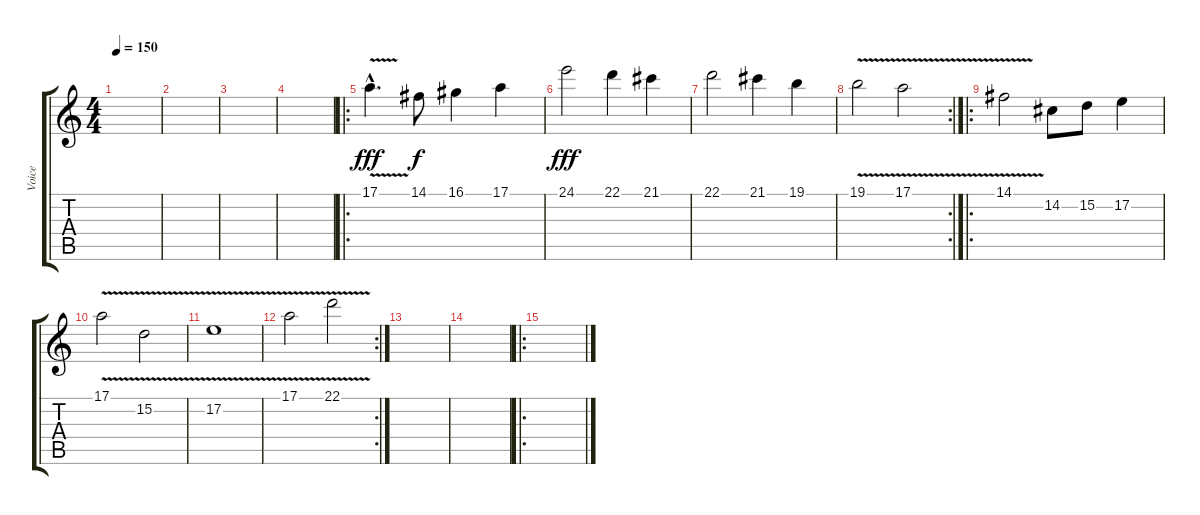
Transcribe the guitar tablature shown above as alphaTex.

\track ("Voice" "Voice") {instrument lead6voice}
\staff {score tabs}
\tuning (E4 B3 G3 D3 A2 E2) {hide}
\ts (4 4)
\tempo 150
\clef g2
\ks c
|
|
|
|
\ro
17.1{v hac}.4{d dy fff} 14.1.8{dy f} 16.1.4 17.1.4 |
24.1.2{dy fff} 22.1.4 21.1.4 |
22.1.2 21.1.4 19.1.4 |
\rc 2
19.1{v}.2 17.1{v}.2 |
\ro
14.1{v}.2 14.2.8 15.2.8 17.2.4 |
17.1{v}.2 15.2{v}.2 |
17.2{v}.1 |
\rc 2
17.1{v}.2 22.1{v}.2 |
|
|
\ro
